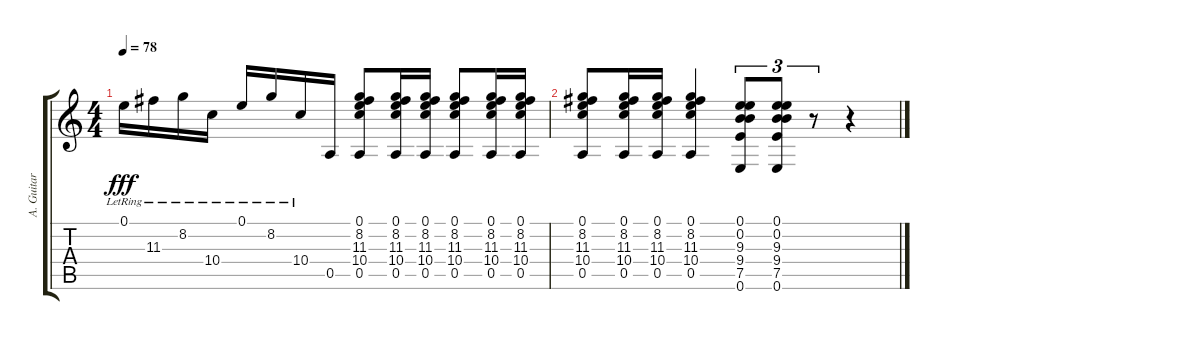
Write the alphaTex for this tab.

\track ("A. Guitar (Steel)" "A. Guitar ") {instrument acousticguitarsteel}
\staff {score tabs}
\tuning (E4 B3 G3 D3 A2 E2) {hide}
\ts (4 4)
\tempo 78
\clef g2
\ks c
0.1{lr}.16{dy fff} 11.3{lr}.16 8.2{lr}.16 10.4{lr}.16 0.1{lr}.16 8.2{lr}.16 10.4{lr}.16 0.5.16 (0.1 8.2 11.3 10.4 0.5).8 (0.1 8.2 11.3 10.4 0.5).16 (0.1 8.2 11.3 10.4 0.5).16 (0.1 8.2 11.3 10.4 0.5).8 (0.1 8.2 11.3 10.4 0.5).16 (0.1 8.2 11.3 10.4 0.5).16 |
(0.1 8.2 11.3 10.4 0.5).8 (0.1 8.2 11.3 10.4 0.5).16 (0.1 8.2 11.3 10.4 0.5).16 (0.1 8.2 11.3 10.4 0.5).4 (0.1 0.2 9.3 9.4 7.5 0.6).8{tu (3 2)} (0.1 0.2 9.3 9.4 7.5 0.6).8{tu (3 2)} r.8{tu (3 2)} r.4
